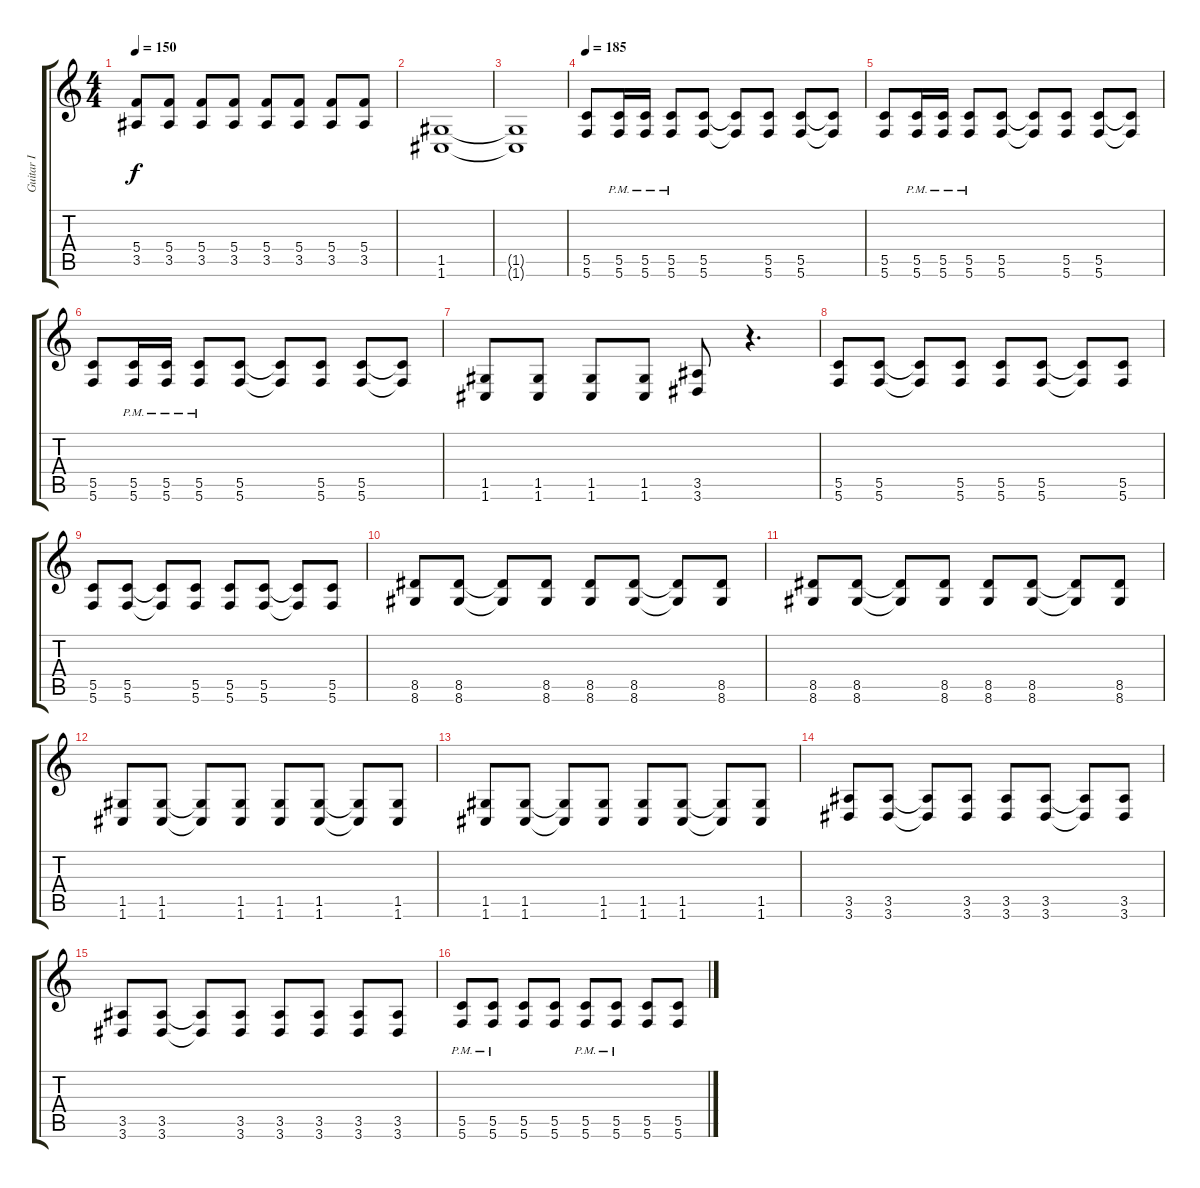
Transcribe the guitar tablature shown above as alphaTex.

\track ("Guitar I" "Guitar I") {instrument overdrivenguitar}
\staff {score tabs}
\tuning (D4 A3 F3 C3 G2 C2) {hide}
\ts (4 4)
\tempo 150
\clef g2
\ks c
(5.4 3.5).8{dy f} (5.4 3.5).8 (5.4 3.5).8 (5.4 3.5).8 (5.4 3.5).8 (5.4 3.5).8 (5.4 3.5).8 (5.4 3.5).8 |
(1.5 1.6).1 |
(1.5{t} 1.6{t}).1 |
\tempo 185
(5.5 5.6).8 (5.5{pm} 5.6{pm}).16 (5.5{pm} 5.6{pm}).16 (5.5{pm} 5.6{pm}).8 (5.5 5.6).8 (5.5{t} 5.6{t}).8 (5.5 5.6).8 (5.5 5.6).8 (5.5{t} 5.6{t}).8 |
(5.5 5.6).8 (5.5{pm} 5.6{pm}).16 (5.5{pm} 5.6{pm}).16 (5.5{pm} 5.6{pm}).8 (5.5 5.6).8 (5.5{t} 5.6{t}).8 (5.5 5.6).8 (5.5 5.6).8 (5.5{t} 5.6{t}).8 |
(5.5 5.6).8 (5.5{pm} 5.6{pm}).16 (5.5{pm} 5.6{pm}).16 (5.5{pm} 5.6{pm}).8 (5.5 5.6).8 (5.5{t} 5.6{t}).8 (5.5 5.6).8 (5.5 5.6).8 (5.5{t} 5.6{t}).8 |
(1.5 1.6).8 (1.5 1.6).8 (1.5 1.6).8 (1.5 1.6).8 (3.5 3.6).8 r.4{d} |
(5.5 5.6).8 (5.5 5.6).8 (5.5{t} 5.6{t}).8 (5.5 5.6).8 (5.5 5.6).8 (5.5 5.6).8 (5.5{t} 5.6{t}).8 (5.5 5.6).8 |
(5.5 5.6).8 (5.5 5.6).8 (5.5{t} 5.6{t}).8 (5.5 5.6).8 (5.5 5.6).8 (5.5 5.6).8 (5.5{t} 5.6{t}).8 (5.5 5.6).8 |
(8.5 8.6).8 (8.5 8.6).8 (8.5{t} 8.6{t}).8 (8.5 8.6).8 (8.5 8.6).8 (8.5 8.6).8 (8.5{t} 8.6{t}).8 (8.5 8.6).8 |
(8.5 8.6).8 (8.5 8.6).8 (8.5{t} 8.6{t}).8 (8.5 8.6).8 (8.5 8.6).8 (8.5 8.6).8 (8.5{t} 8.6{t}).8 (8.5 8.6).8 |
(1.5 1.6).8 (1.5 1.6).8 (1.5{t} 1.6{t}).8 (1.5 1.6).8 (1.5 1.6).8 (1.5 1.6).8 (1.5{t} 1.6{t}).8 (1.5 1.6).8 |
(1.5 1.6).8 (1.5 1.6).8 (1.5{t} 1.6{t}).8 (1.5 1.6).8 (1.5 1.6).8 (1.5 1.6).8 (1.5{t} 1.6{t}).8 (1.5 1.6).8 |
(3.5 3.6).8 (3.5 3.6).8 (3.5{t} 3.6{t}).8 (3.5 3.6).8 (3.5 3.6).8 (3.5 3.6).8 (3.5{t} 3.6{t}).8 (3.5 3.6).8 |
(3.5 3.6).8 (3.5 3.6).8 (3.5{t} 3.6{t}).8 (3.5 3.6).8 (3.5 3.6).8 (3.5 3.6).8 (3.5 3.6).8 (3.5 3.6).8 |
(5.5{pm} 5.6{pm}).8 (5.5{pm} 5.6{pm}).8 (5.5 5.6).8 (5.5 5.6).8 (5.5{pm} 5.6{pm}).8 (5.5{pm} 5.6{pm}).8 (5.5 5.6).8 (5.5 5.6).8
